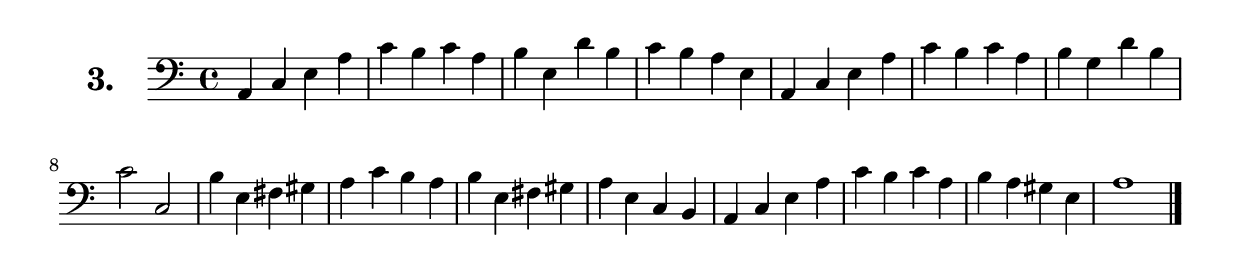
\version "2.18.2"

\score {
  \new StaffGroup = "" \with {
        instrumentName = \markup { \bold \huge { \larger "3." }}
      }
  <<
    \new Staff = "celloI" 
    \relative c {
      \clef bass
      \key c \major
      \time 4/4

      a4 c e a       | %01 
      c b c a        | %02
      b e, d' b      | %03
      c b a e        | %04
      a, c e a       | %05
      c b c a        | %06
      b g d' b       | %07
      c2 c,          | %08
      b'4 e, fis gis | %09
      a c b a        | %10
      b e, fis gis   | %11
      a e c b        | %12
      a c e a        | %13
      c b c a        | %14
      b a gis e      | %15
      a1 \bar "|."     %16

    }
  >>
  \layout {}
  \header {
    composer = "Sebastian Lee"
    %opus = "Op.30"
  }
}
